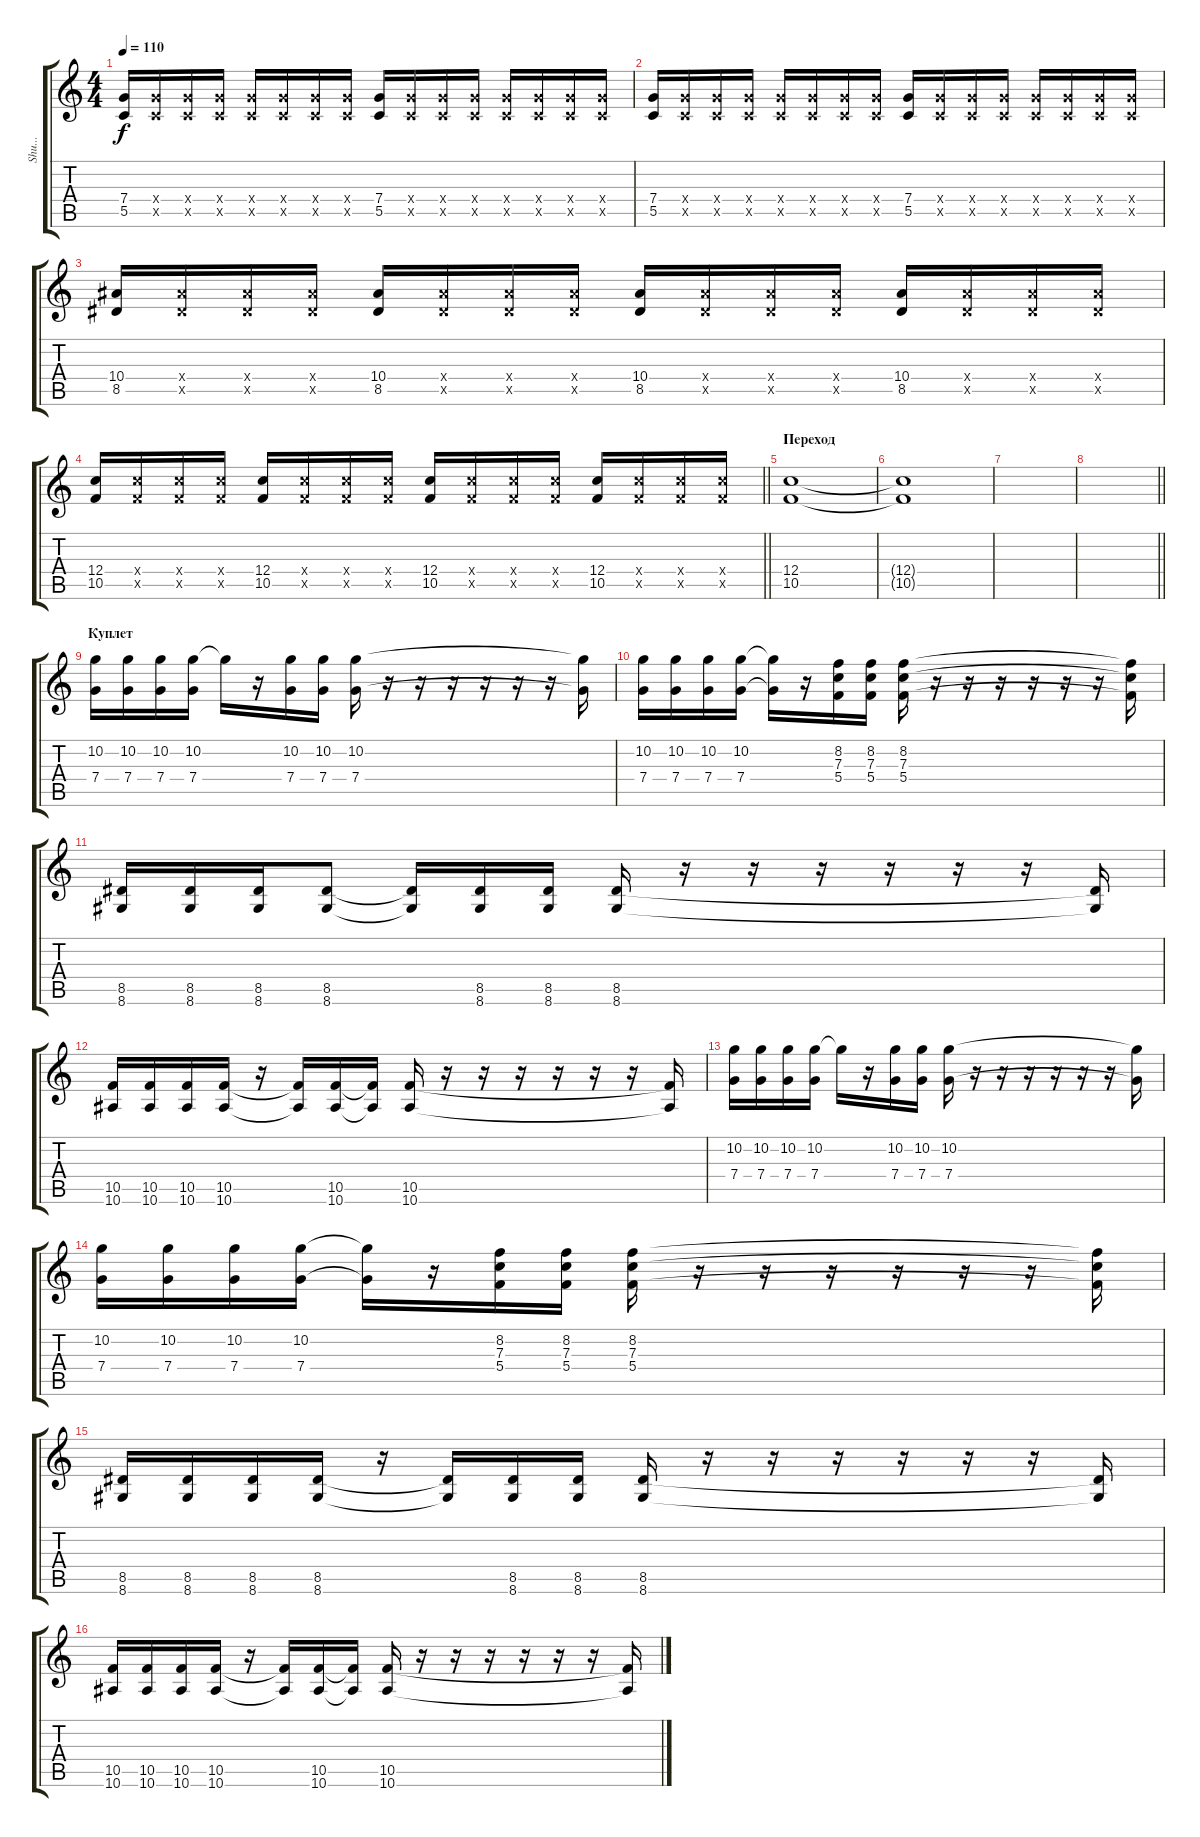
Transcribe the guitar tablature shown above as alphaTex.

\track ("Shu..." "Shu...") {instrument distortionguitar}
\staff {score tabs}
\tuning (D4 A3 F3 C3 G2 C2) {hide}
\ts (4 4)
\tempo 110
\clef g2
\ks c
(7.4 5.5).16{dy f} (7.4{x} 5.5{x}).16 (7.4{x} 5.5{x}).16 (7.4{x} 5.5{x}).16 (7.4{x} 5.5{x}).16 (7.4{x} 5.5{x}).16 (7.4{x} 5.5{x}).16 (7.4{x} 5.5{x}).16 (7.4 5.5).16 (7.4{x} 5.5{x}).16 (7.4{x} 5.5{x}).16 (7.4{x} 5.5{x}).16 (7.4{x} 5.5{x}).16 (7.4{x} 5.5{x}).16 (7.4{x} 5.5{x}).16 (7.4{x} 5.5{x}).16 |
(7.4 5.5).16 (7.4{x} 5.5{x}).16 (7.4{x} 5.5{x}).16 (7.4{x} 5.5{x}).16 (7.4{x} 5.5{x}).16 (7.4{x} 5.5{x}).16 (7.4{x} 5.5{x}).16 (7.4{x} 5.5{x}).16 (7.4 5.5).16 (7.4{x} 5.5{x}).16 (7.4{x} 5.5{x}).16 (7.4{x} 5.5{x}).16 (7.4{x} 5.5{x}).16 (7.4{x} 5.5{x}).16 (7.4{x} 5.5{x}).16 (7.4{x} 5.5{x}).16 |
(10.4 8.5).16 (10.4{x} 8.5{x}).16 (10.4{x} 8.5{x}).16 (10.4{x} 8.5{x}).16 (10.4 8.5).16 (10.4{x} 8.5{x}).16 (10.4{x} 8.5{x}).16 (10.4{x} 8.5{x}).16 (10.4 8.5).16 (10.4{x} 8.5{x}).16 (10.4{x} 8.5{x}).16 (10.4{x} 8.5{x}).16 (10.4 8.5).16 (10.4{x} 8.5{x}).16 (10.4{x} 8.5{x}).16 (10.4{x} 8.5{x}).16 |
\barLineRight lightlight
(12.4 10.5).16 (12.4{x} 10.5{x}).16 (12.4{x} 10.5{x}).16 (12.4{x} 10.5{x}).16 (12.4 10.5).16 (12.4{x} 10.5{x}).16 (12.4{x} 10.5{x}).16 (12.4{x} 10.5{x}).16 (12.4 10.5).16 (12.4{x} 10.5{x}).16 (12.4{x} 10.5{x}).16 (12.4{x} 10.5{x}).16 (12.4 10.5).16 (12.4{x} 10.5{x}).16 (12.4{x} 10.5{x}).16 (12.4{x} 10.5{x}).16 |
\section ("" "Переход")
(12.4 10.5).1{volume 0} |
(12.4{t} 10.5{t}).1 |
|
\barLineRight lightlight
|
\section ("" "Куплет")
(10.2 7.4).16{volume 13 instrument distortionguitar} (10.2 7.4).16 (10.2 7.4).16 (10.2 7.4).16 10.2{t}.16 r.16 (10.2 7.4).16 (10.2 7.4).16 (10.2 7.4).16 r.16 r.16 r.16 r.16 r.16 r.16 (10.2{t} 7.4{t}).16 |
(10.2 7.4).16 (10.2 7.4).16 (10.2 7.4).16 (10.2 7.4).16 (10.2{t} 7.4{t}).16 r.16 (8.2 7.3 5.4).16 (8.2 7.3 5.4).16 (8.2 7.3 5.4).16 r.16 r.16 r.16 r.16 r.16 r.16 (8.2{t} 7.3{t} 5.4{t}).16 |
(8.5 8.6).16 (8.5 8.6).16 (8.5 8.6).16 (8.5 8.6).8 (8.5{t} 8.6{t}).16 (8.5 8.6).16 (8.5 8.6).16 (8.5 8.6).16 r.16 r.16 r.16 r.16 r.16 r.16 (8.5{t} 8.6{t}).16 |
(10.5 10.6).16 (10.5 10.6).16 (10.5 10.6).16 (10.5 10.6).16 r.16 (10.5{t} 10.6{t}).16 (10.5 10.6).16 (10.5{t} 10.6{t}).16 (10.5 10.6).16 r.16 r.16 r.16 r.16 r.16 r.16 (10.5{t} 10.6{t}).16 |
(10.2 7.4).16 (10.2 7.4).16 (10.2 7.4).16 (10.2 7.4).16 10.2{t}.16 r.16 (10.2 7.4).16 (10.2 7.4).16 (10.2 7.4).16 r.16 r.16 r.16 r.16 r.16 r.16 (10.2{t} 7.4{t}).16 |
(10.2 7.4).16 (10.2 7.4).16 (10.2 7.4).16 (10.2 7.4).16 (10.2{t} 7.4{t}).16 r.16 (8.2 7.3 5.4).16 (8.2 7.3 5.4).16 (8.2 7.3 5.4).16 r.16 r.16 r.16 r.16 r.16 r.16 (8.2{t} 7.3{t} 5.4{t}).16 |
(8.5 8.6).16 (8.5 8.6).16 (8.5 8.6).16 (8.5 8.6).16 r.16 (8.5{t} 8.6{t}).16 (8.5 8.6).16 (8.5 8.6).16 (8.5 8.6).16 r.16 r.16 r.16 r.16 r.16 r.16 (8.5{t} 8.6{t}).16 |
(10.5 10.6).16 (10.5 10.6).16 (10.5 10.6).16 (10.5 10.6).16 r.16 (10.5{t} 10.6{t}).16 (10.5 10.6).16 (10.5{t} 10.6{t}).16 (10.5 10.6).16 r.16 r.16 r.16 r.16 r.16 r.16 (10.5{t} 10.6{t}).16
